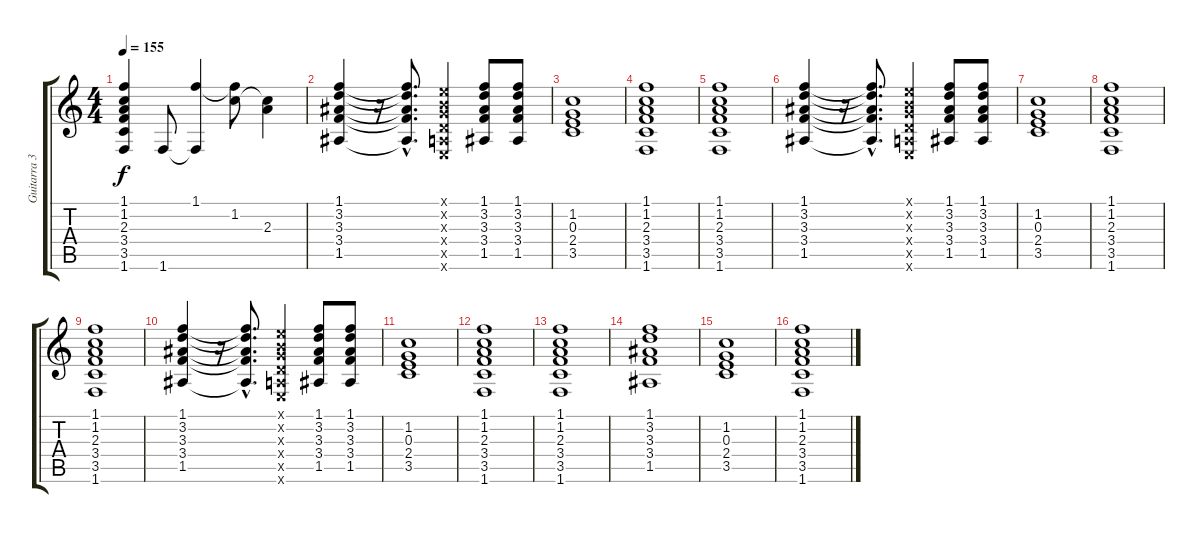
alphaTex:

\track ("Guitarra 3 - Maxi" "Guitarra 3") {instrument overdrivenguitar}
\staff {score tabs}
\tuning (E4 B3 G3 D3 A2 E2) {hide}
\ts (4 4)
\tempo 155
\clef g2
\ks c
(1.1 1.2 2.3 3.4 3.5 1.6).4{dy f} 1.6.8 (1.1 1.6{t}).4 (1.1{t} 1.2).8 (1.2{t} 2.3).4 |
(1.1 3.2 3.3 3.4 1.5).4 r.16 (1.1{hac t} 3.2{hac t} 3.3{hac t} 3.4{hac t} 1.5{hac t}).8{d} (0.1{x} 0.2{x} 0.3{x} 0.4{x} 0.5{x} 0.6{x}).4 (1.1 3.2 3.3 3.4 1.5).8 (1.1 3.2 3.3 3.4 1.5).8 |
(1.2 0.3 2.4 3.5).1 |
(1.1 1.2 2.3 3.4 3.5 1.6).1 |
(1.1 1.2 2.3 3.4 3.5 1.6).1 |
(1.1 3.2 3.3 3.4 1.5).4 r.16 (1.1{hac t} 3.2{hac t} 3.3{hac t} 3.4{hac t} 1.5{hac t}).8{d} (0.1{x} 0.2{x} 0.3{x} 0.4{x} 0.5{x} 0.6{x}).4 (1.1 3.2 3.3 3.4 1.5).8 (1.1 3.2 3.3 3.4 1.5).8 |
(1.2 0.3 2.4 3.5).1 |
(1.1 1.2 2.3 3.4 3.5 1.6).1 |
(1.1 1.2 2.3 3.4 3.5 1.6).1 |
(1.1 3.2 3.3 3.4 1.5).4 r.16 (1.1{hac t} 3.2{hac t} 3.3{hac t} 3.4{hac t} 1.5{hac t}).8{d} (0.1{x} 0.2{x} 0.3{x} 0.4{x} 0.5{x} 0.6{x}).4 (1.1 3.2 3.3 3.4 1.5).8 (1.1 3.2 3.3 3.4 1.5).8 |
(1.2 0.3 2.4 3.5).1 |
(1.1 1.2 2.3 3.4 3.5 1.6).1 |
(1.1 1.2 2.3 3.4 3.5 1.6).1 |
(1.1 3.2 3.3 3.4 1.5).1 |
(1.2 0.3 2.4 3.5).1 |
(1.1 1.2 2.3 3.4 3.5 1.6).1
